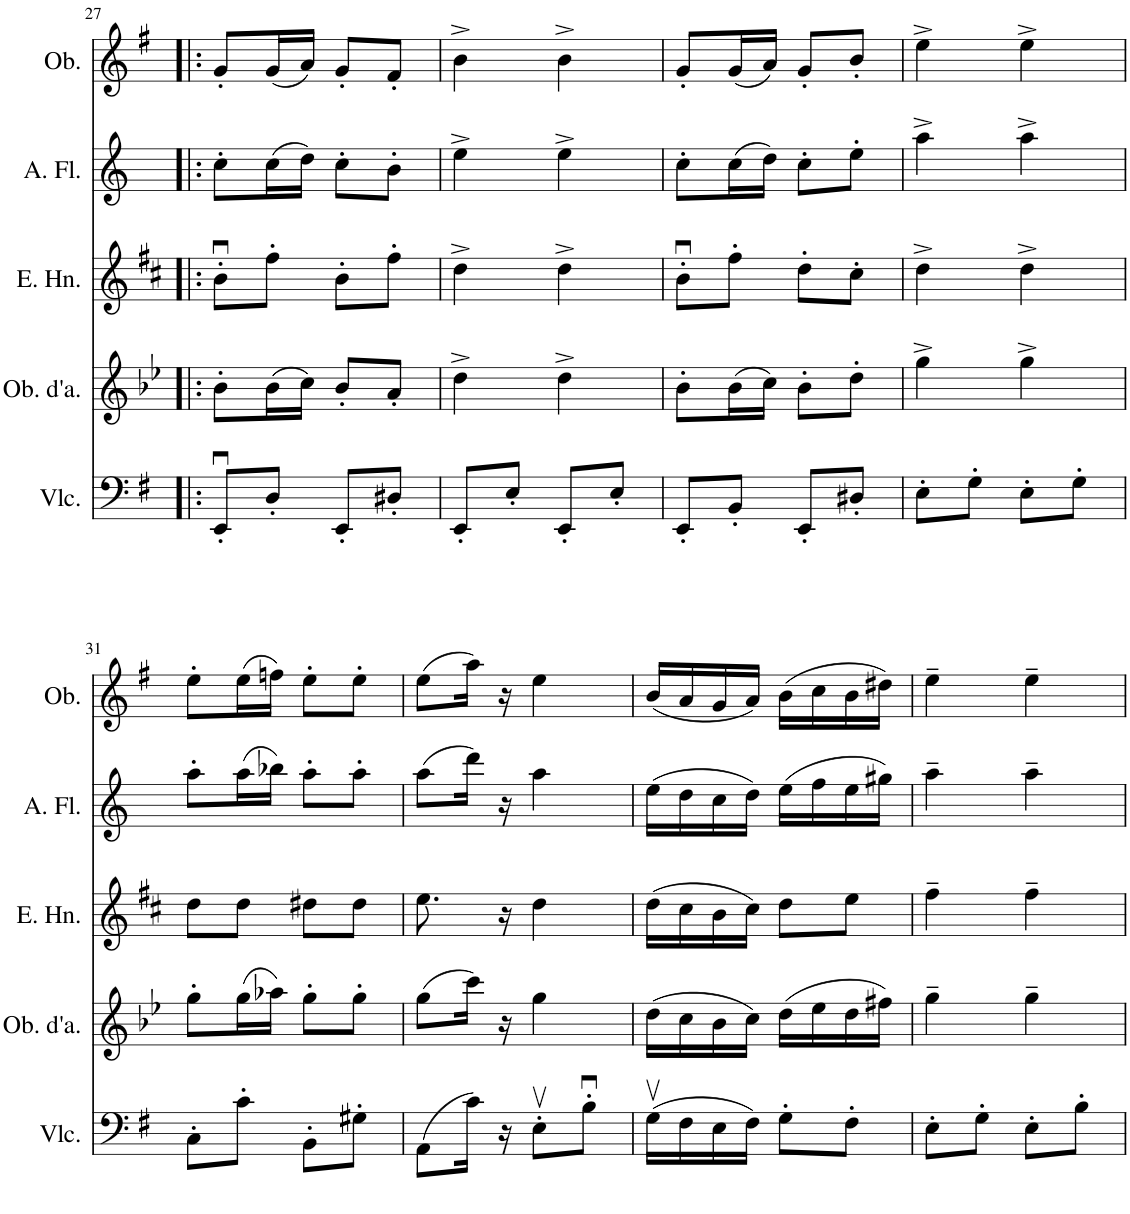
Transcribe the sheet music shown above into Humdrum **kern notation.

**kern	**kern	**kern	**kern	**kern
*part5	*part4	*part3	*part2	*part1
*staff5	*staff4	*staff3	*staff2	*staff1
*I"Violoncello	*I"Oboe d'amore	*I"English Horn	*I"Alto Flute	*I"Oboe
*I'Vlc.	*I'Ob. d'a.	*I'E. Hn.	*I'A. Fl.	*I'Ob.
!!LO:PB:g=z
*clefF4	*clefG2	*clefG2	*clefG2	*clefG2
*	*Trd2c3	*Trd4c7	*Trd3c5	*
*k[f#]	*k[b-e-]	*k[f#c#]	*k[]	*k[f#]
*M2/4	*M2/4	*M2/4	*M2/4	*M2/4
=27!|:	=27!|:	=27!|:	=27!|:	=27!|:
8EEu'/L	8b-'\L	8bu'\L	8cc'\L	8g'/L
8D'/J	(16b-\L	8ff#'\J	(16cc\L	(16g/L
.	16cc\JJ)	.	16dd\JJ)	16a/JJ)
8EE'/L	8b-'/L	8b'\L	8cc'\L	8g'/L
8D#X'/J	8a'/J	8ff#'\J	8b'\J	8f#'/J
=28	=28	=28	=28	=28
8EE'/L	4dd^\	4dd^\	4ee^\	4b^\
8E'/J	.	.	.	.
8EE'/L	4dd^\	4dd^\	4ee^\	4b^\
8E'/J	.	.	.	.
=29	=29	=29	=29	=29
8EE'/L	8b-'\L	8bu'\L	8cc'\L	8g'/L
8BB'/J	(16b-\L	8ff#'\J	(16cc\L	(16g/L
.	16cc\JJ)	.	16dd\JJ)	16a/JJ)
8EE'/L	8b-'\L	8dd'\L	8cc'\L	8g'/L
8D#X'/J	8dd'\J	8cc#'\J	8ee'\J	8b'/J
=30	=30	=30	=30	=30
8E'\L	4gg^\	4dd^\	4aa^\	4ee^\
8G'\J	.	.	.	.
8E'\L	4gg^\	4dd^\	4aa^\	4ee^\
8G'\J	.	.	.	.
!!LO:LB:g=z
=31	=31	=31	=31	=31
8C'\L	8gg'\L	8dd\L	8aa'\L	8ee'\L
8c'\J	(16gg\L	8dd\J	(16aa\L	(16ee\L
.	16aa-X\JJ)	.	16bb-X\JJ)	16ffn\JJ)
8BB'\L	8gg'\L	8dd#X\L	8aa'\L	8ee'\L
8G#X'\J	8gg'\J	8dd#\J	8aa'\J	8ee'\J
=32	=32	=32	=32	=32
(8AA\L	(8gg\L	8.ee\	(8aa\L	(8ee\L
16c\Jk)	16ccc\Jk)	.	16ddd\Jk)	16aa\Jk)
16r	16r	16r	16r	16r
8Ev'\L	4gg\	4dd\	4aa\	4ee\
8Bu'\J	.	.	.	.
=33	=33	=33	=33	=33
(16Gv\LL	(16dd\LL	(16dd\LL	(16ee\LL	(16b/LL
16F#\	16cc\	16cc#\	16dd\	16a/
16E\	16b-\	16b\	16cc\	16g/
16F#\JJ)	16cc\JJ)	16cc#\JJ)	16dd\JJ)	16a/JJ)
8G'\L	(16dd\LL	8dd\L	(16ee\LL	(16b\LL
.	16ee-\	.	16ff\	16cc\
8F#'\J	16dd\	8ee\J	16ee\	16b\
.	16ff#X\JJ)	.	16gg#X\JJ)	16dd#X\JJ)
=34	=34	=34	=34	=34
8E'\L	4gg~\	4ff#~\	4aa~\	4ee~\
8G'\J	.	.	.	.
8E'\L	4gg~\	4ff#~\	4aa~\	4ee~\
8B'\J	.	.	.	.
=	=	=	=	=
*-	*-	*-	*-	*-
